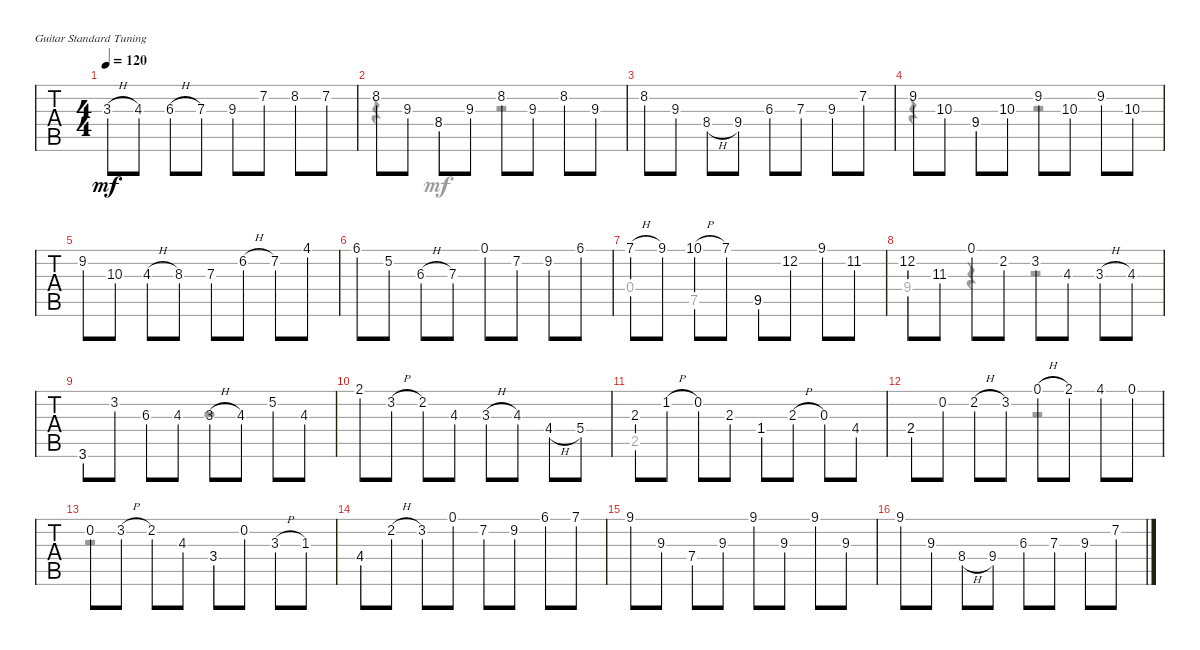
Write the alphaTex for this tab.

\defaultSystemsLayout 4
\bracketExtendMode groupsimilarinstruments
\singleTrackTrackNamePolicy hidden
\firstSystemTrackNameOrientation horizontal
\otherSystemsTrackNameOrientation horizontal
\track ("Nylon Guitar" "N-Gt") {instrument acousticguitarnylon}
\staff {tabs}
\tuning (E4 B3 G3 D3 A2 E2)
\voice
\ts (4 4)
\tempo 120
\clef g2
\scale
0.243902
\ks bminor
3.3{h lf 2}.8{dy mf} 4.3{lf 3}.8 6.3{h lf 2}.8 7.3{lf 3}.8 9.3{lf 5}.8 7.2{lf 2}.8 8.2{lf 3}.8 7.2.8 |
\scale
0.256098 8.2{lf 3}.8 9.3{lf 4}.8 8.4{lf 2}.8 9.3.8 8.2.8 9.3.8 8.2.8 9.3.8 |
\scale
0.243902 8.2.8 9.3.8 8.4{h lf 2}.8 9.4{lf 3}.8 6.3{lf 2}.8 7.3{lf 3}.8 9.3{lf 5}.8 7.2{lf 3}.8 |
\scale
0.256098 9.2{lf 3}.8 10.3{lf 4}.8 9.4{lf 2}.8 10.3.8 9.2.8 10.3.8 9.2.8 10.3.8 |
\scale
0.243902 9.2{lf 3}.8 10.3{lf 4}.8 4.3{h lf 2}.8 8.3{lf 4}.8 7.3{lf 5}.8 6.2{h lf 4}.8 7.2{lf 5}.8 4.1{lf 2}.8 |
\scale
0.243902 6.1{lf 4}.8 5.2{lf 3}.8 6.3{h lf 2}.8 7.3{lf 5}.8 0.1.8 7.2{lf 5}.8 9.2{lf 2}.8 6.1{lf 4}.8 |
\scale
0.256098 7.1{h lf 2}.8 9.1{lf 4}.8 10.1{h lf 5}.8 7.1.8 9.5.8 12.2{lf 5}.8 9.1.8 11.2{lf 4}.8 |
\scale
0.256098 12.2{lf 5}.8 11.3{lf 4}.8 0.1.8 2.2{lf 2}.8 3.2{lf 3}.8 4.3{lf 4}.8 3.3{h lf 2}.8 4.3{lf 4}.8 |
\scale
0.253012 3.6.8 3.2.8 6.3{lf 5}.8 4.3{lf 3}.8 3.3{h lf 2}.8 4.3{lf 3}.8 5.2{lf 5}.8 4.3{lf 3}.8 |
\scale
0.240964 2.1.8 3.2{h lf 3}.8 2.2.8 4.3{lf 4}.8 3.3{h lf 3}.8 4.3{lf 4}.8 4.4{h lf 3}.8 5.4{lf 4}.8 |
\scale
0.253012 2.3{lf 4}.8 1.2{h lf 2}.8 0.2.8 2.3.8 1.4{lf 2}.8 2.3{h lf 4}.8 0.3.8 4.4{lf 5}.8 |
\scale
0.253012 2.4{lf 2}.8 0.2.8 2.2{h lf 3}.8 3.2{lf 4}.8 0.1{h}.8 2.1{lf 3}.8 4.1{lf 5}.8 0.1.8 |
\scale
0.256098 0.2.8 3.2{h lf 3}.8 2.2{lf 2}.8 4.3{lf 5}.8 3.4{lf 4}.8 0.2.8 3.3{h lf 5}.8 1.3{lf 2}.8 |
\scale
0.256098 4.4{lf 4}.8 2.2{h lf 2}.8 3.2{lf 3}.8 0.1.8 7.2{lf 3}.8 9.2{lf 5}.8 6.1{lf 2}.8 7.1{lf 3}.8 |
\scale
0.243902 9.1{lf 5}.8 9.3{lf 4}.8 7.4{lf 3}.8 9.3.8 9.1.8 9.3.8 9.1.8 9.3.8 |
\scale
0.243902 9.1.8 9.3.8 8.4{h lf 3}.8 9.4{lf 4}.8 6.3{lf 2}.8 7.3{lf 3}.8 9.3{lf 5}.8 7.2{lf 3}.8
\voice
\clef g2
\ottava regular
\simile none
\scale
0.243902
\ks bminor
|
\scale
0.256098 r.4 8.4{lf 2}.4 r.2 |
\scale
0.243902 |
\scale
0.256098 r.4 9.4{lf 2}.4 r.2 |
\scale
0.243902 |
\scale
0.243902 |
\scale
0.256098 0.4.4 7.5.4 9.5.2 |
\scale
0.256098 9.4{lf 2}.4 r.4 r.2 |
\scale
0.253012 3.6.2 r.2 |
\scale
0.240964 |
\scale
0.253012 2.5{lf 3}.2 1.4{lf 2}.2 |
\scale
0.253012 2.4{lf 2}.2 r.2 |
\scale
0.256098 r.2 3.4{lf 4}.2 |
\scale
0.256098 4.4{lf 4}.2 |
\scale
0.243902 |
\scale
0.243902
